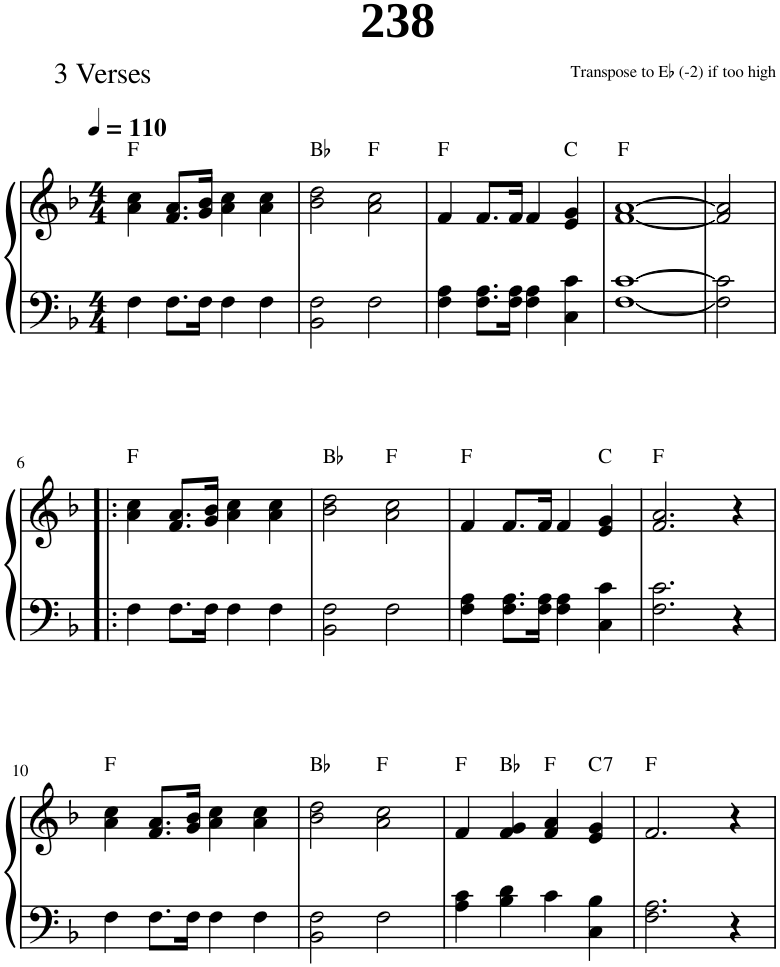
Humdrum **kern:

**kern	**kern	**harte
*part1	*part1	*part1
*staff2	*staff1	*
*I"Piano	*	*
*I'Pno.	*	*
*clefF4	*clefG2	*
*k[b-]	*k[b-]	*
*M4/4	*M4/4	*
*MM110	*MM110	*
=1	=1	=1
4F\	4a\ 4cc\	F:maj
8.F\L	8.f/ 8.a/L	.
16F\Jk	16g/ 16b-/Jk	.
4F\	4a\ 4cc\	.
4F\	4a\ 4cc\	.
=2	=2	=2
2BB-\ 2F\	2b-\ 2dd\	Bb:maj
2F\	2a\ 2cc\	F:maj
=3	=3	=3
4F\ 4A\	4f/	F:maj
8.F\ 8.A\L	8.f/L	.
16F\ 16A\Jk	16f/Jk	.
4F\ 4A\	4f/	.
4C\ 4c\	4e/ 4g/	C:maj
=4	=4	=4
[1F [1c	[1f [1a	F:maj
=5	=5	=5
2F\] 2c\]	2f/] 2a/]	.
!!LO:LB:g=z
=6!|:	=6!|:	=6!|:
4F\	4a\ 4cc\	F:maj
8.F\L	8.f/ 8.a/L	.
16F\Jk	16g/ 16b-/Jk	.
4F\	4a\ 4cc\	.
4F\	4a\ 4cc\	.
=7	=7	=7
2BB-\ 2F\	2b-\ 2dd\	Bb:maj
2F\	2a\ 2cc\	F:maj
=8	=8	=8
4F\ 4A\	4f/	F:maj
8.F\ 8.A\L	8.f/L	.
16F\ 16A\Jk	16f/Jk	.
4F\ 4A\	4f/	.
4C\ 4c\	4e/ 4g/	C:maj
=9	=9	=9
2.F\ 2.c\	2.f/ 2.a/	F:maj
4r	4r	.
!!LO:LB:g=z
=10	=10	=10
4F\	4a\ 4cc\	F:maj
8.F\L	8.f/ 8.a/L	.
16F\Jk	16g/ 16b-/Jk	.
4F\	4a\ 4cc\	.
4F\	4a\ 4cc\	.
=11	=11	=11
2BB-\ 2F\	2b-\ 2dd\	Bb:maj
2F\	2a\ 2cc\	F:maj
=12	=12	=12
4A\ 4c\	4f/	F:maj
4B-\ 4d\	4f/ 4g/	Bb:maj
4c\	4f/ 4a/	F:maj
!	!	!LO:H:kt=7
4C\ 4B-\	4e/ 4g/	C:7
=13	=13	=13
2.F\ 2.A\	2.f/	F:maj
4r	4r	.
=	=	=
*-	*-	*-
